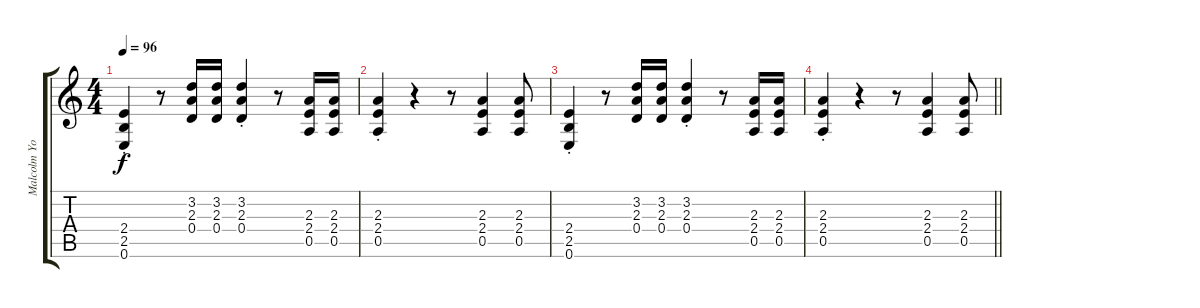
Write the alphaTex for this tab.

\track ("Malcolm Young" "Malcolm Yo") {instrument distortionguitar}
\staff {score tabs}
\tuning (E4 B3 G3 D3 A2 E2) {hide}
\ts (4 4)
\tempo 96
\clef g2
\ks c
(2.4{st} 2.5{st} 0.6{st}).4{dy f} r.8 (3.2 2.3 0.4).16 (3.2 2.3 0.4).16 (3.2{st} 2.3{st} 0.4{st}).4 r.8 (2.3 2.4 0.5).16 (2.3 2.4 0.5).16 |
(2.3{st} 2.4{st} 0.5{st}).4 r.4 r.8 (2.3 2.4 0.5).4 (2.3 2.4 0.5).8 |
(2.4{st} 2.5{st} 0.6{st}).4 r.8 (3.2 2.3 0.4).16 (3.2 2.3 0.4).16 (3.2{st} 2.3{st} 0.4{st}).4 r.8 (2.3 2.4 0.5).16 (2.3 2.4 0.5).16 |
\barLineRight lightlight
(2.3{st} 2.4{st} 0.5{st}).4 r.4 r.8 (2.3 2.4 0.5).4 (2.3 2.4 0.5).8
